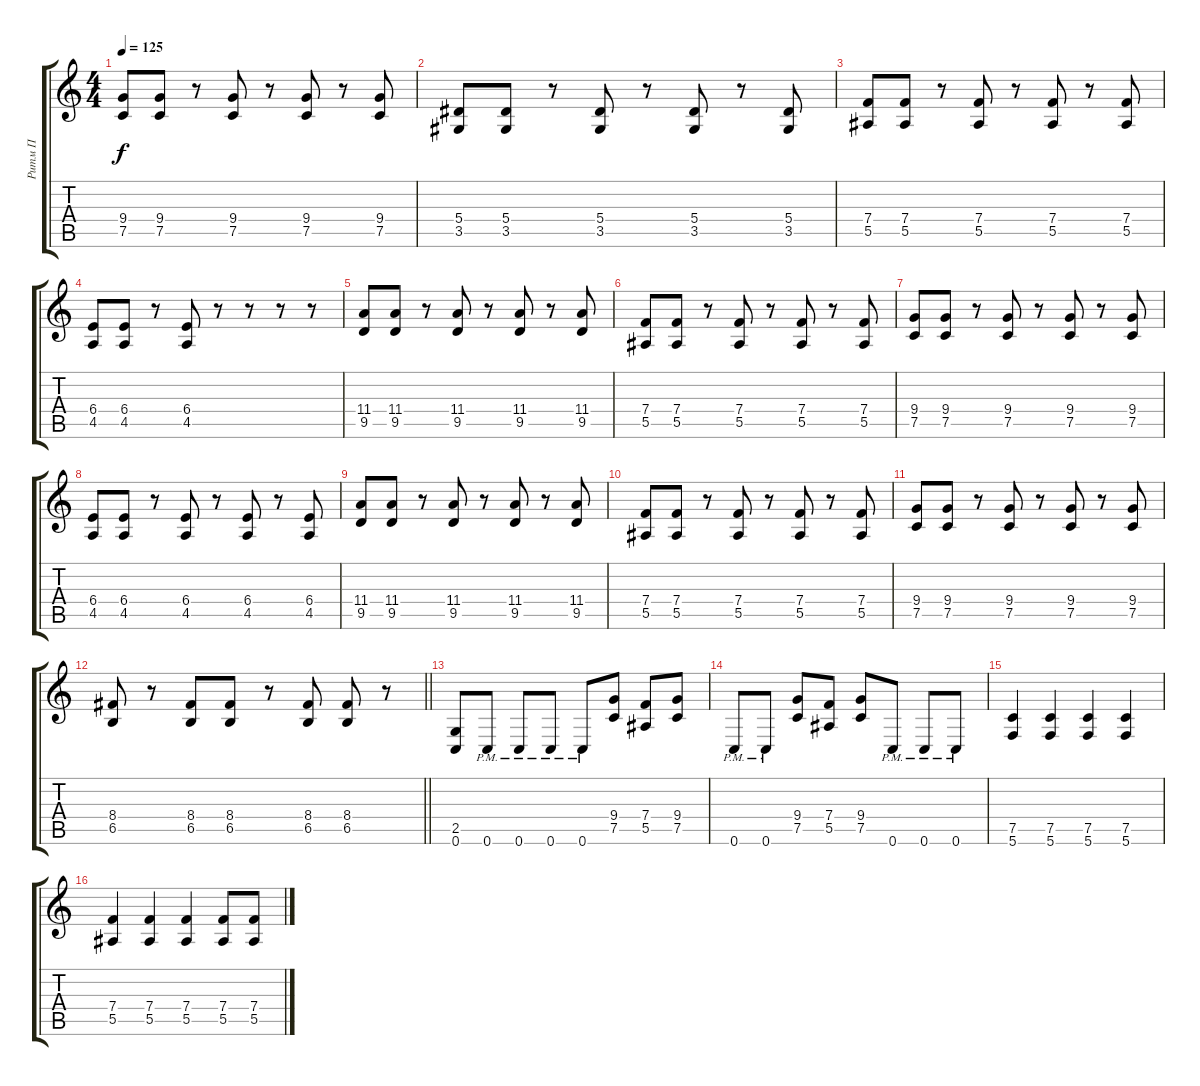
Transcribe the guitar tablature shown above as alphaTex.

\track ("Ритм П" "Ритм П") {instrument overdrivenguitar}
\staff {score tabs}
\tuning (C4 G3 Eb3 Bb2 F2 C2) {hide}
\ts (4 4)
\tempo 125
\clef g2
\ks c
(9.4 7.5).8{dy f} (9.4 7.5).8 r.8 (9.4 7.5).8 r.8 (9.4 7.5).8 r.8 (9.4 7.5).8 |
(5.4 3.5).8 (5.4 3.5).8 r.8 (5.4 3.5).8 r.8 (5.4 3.5).8 r.8 (5.4 3.5).8 |
(7.4 5.5).8 (7.4 5.5).8 r.8 (7.4 5.5).8 r.8 (7.4 5.5).8 r.8 (7.4 5.5).8 |
(6.4 4.5).8 (6.4 4.5).8 r.8 (6.4 4.5).8 r.8 r.8 r.8 r.8 |
(11.4 9.5).8 (11.4 9.5).8 r.8 (11.4 9.5).8 r.8 (11.4 9.5).8 r.8 (11.4 9.5).8 |
(7.4 5.5).8 (7.4 5.5).8 r.8 (7.4 5.5).8 r.8 (7.4 5.5).8 r.8 (7.4 5.5).8 |
(9.4 7.5).8 (9.4 7.5).8 r.8 (9.4 7.5).8 r.8 (9.4 7.5).8 r.8 (9.4 7.5).8 |
(6.4 4.5).8 (6.4 4.5).8 r.8 (6.4 4.5).8 r.8 (6.4 4.5).8 r.8 (6.4 4.5).8 |
(11.4 9.5).8 (11.4 9.5).8 r.8 (11.4 9.5).8 r.8 (11.4 9.5).8 r.8 (11.4 9.5).8 |
(7.4 5.5).8 (7.4 5.5).8 r.8 (7.4 5.5).8 r.8 (7.4 5.5).8 r.8 (7.4 5.5).8 |
(9.4 7.5).8 (9.4 7.5).8 r.8 (9.4 7.5).8 r.8 (9.4 7.5).8 r.8 (9.4 7.5).8 |
\barLineRight lightlight
(8.4 6.5).8 r.8 (8.4 6.5).8 (8.4 6.5).8 r.8 (8.4 6.5).8 (8.4 6.5).8 r.8 |
(2.5 0.6).8 0.6{pm}.8 0.6{pm}.8 0.6{pm}.8 0.6{pm}.8 (9.4 7.5).8 (7.4 5.5).8 (9.4 7.5).8 |
0.6{pm}.8 0.6{pm}.8 (9.4 7.5).8 (7.4 5.5).8 (9.4 7.5).8 0.6{pm}.8 0.6{pm}.8 0.6{pm}.8 |
(7.5 5.6).4 (7.5 5.6).4 (7.5 5.6).4 (7.5 5.6).4 |
(7.4 5.5).4 (7.4 5.5).4 (7.4 5.5).4 (7.4 5.5).8 (7.4 5.5).8
